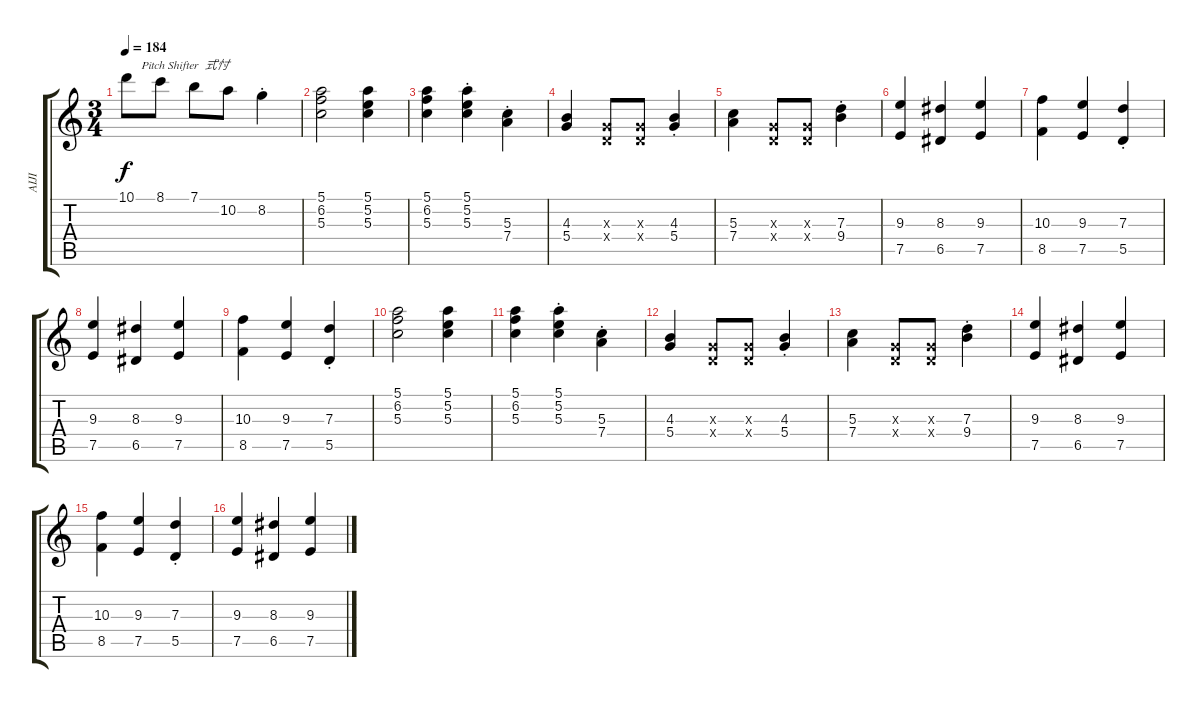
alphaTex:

\track ("AIJI" "AIJI") {instrument distortionguitar}
\staff {score tabs}
\tuning (E4 B3 G3 D3 A2 E2) {hide}
\ts (3 4)
\tempo 184
\clef g2
\ks c
10.1.8{txt "     Pitch Shifter  式忖" dy f} 8.1.8 7.1.8 10.2.8 8.2{st}.4 |
(5.1 6.2 5.3).2 (5.1 5.2 5.3).4 |
(5.1 6.2 5.3).4 (5.1{st} 5.2{st} 5.3{st}).4 (5.3{st} 7.4{st}).4 |
(4.3 5.4).4 (0.3{x} 0.4{x}).8 (0.3{x} 0.4{x}).8 (4.3{st} 5.4{st}).4 |
(5.3 7.4).4 (0.3{x} 0.4{x}).8 (0.3{x} 0.4{x}).8 (7.3{st} 9.4{st}).4 |
(9.3 7.5).4 (8.3 6.5).4 (9.3 7.5).4 |
(10.3 8.5).4 (9.3 7.5).4 (7.3{st} 5.5{st}).4 |
(9.3 7.5).4 (8.3 6.5).4 (9.3 7.5).4 |
(10.3 8.5).4 (9.3 7.5).4 (7.3{st} 5.5{st}).4 |
(5.1 6.2 5.3).2 (5.1 5.2 5.3).4 |
(5.1 6.2 5.3).4 (5.1{st} 5.2{st} 5.3{st}).4 (5.3{st} 7.4{st}).4 |
(4.3 5.4).4 (0.3{x} 0.4{x}).8 (0.3{x} 0.4{x}).8 (4.3{st} 5.4{st}).4 |
(5.3 7.4).4 (0.3{x} 0.4{x}).8 (0.3{x} 0.4{x}).8 (7.3{st} 9.4{st}).4 |
(9.3 7.5).4 (8.3 6.5).4 (9.3 7.5).4 |
(10.3 8.5).4 (9.3 7.5).4 (7.3{st} 5.5{st}).4 |
(9.3 7.5).4 (8.3 6.5).4 (9.3 7.5).4
